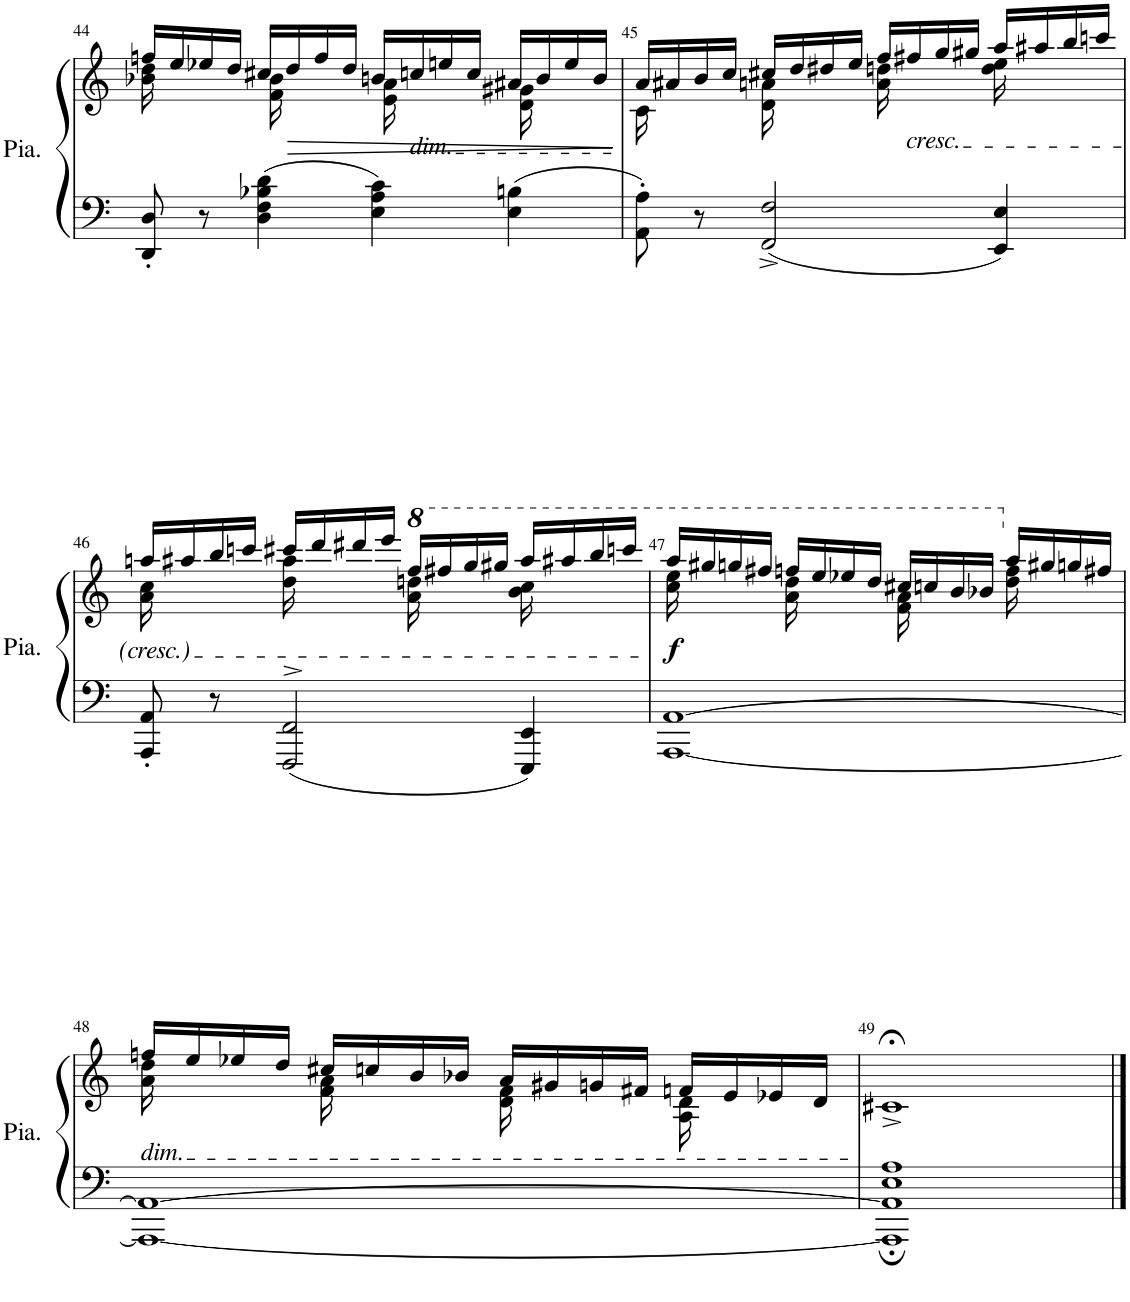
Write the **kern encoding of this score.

**kern	**kern	**dynam
*part1	*part1	*part1
*staff2	*staff1	*staff1/2
*I"Piano	*	*
*I'Pia.	*	*
!!LO:PB:g=z
*clefF4	*clefG2	*
*k[]	*k[]	*
*M4/4	*M4/4	*
*met(c)	*met(c)	*
=44	=44	=44
*	*^	*
8DD/' 8D/'	16ffn/LL	16b-X\ 16dd\	.
.	16ee/	8.ryy	.
8r	16ee-X/	.	.
.	16dd/JJ	.	.
4D\ 4F\ 4B-X\ 4d\	16cc#X/LL	16f\ 16b-\	.
!	!	!	!LO:HP:b
.	16dd/	8.ryy	>
.	16ff/	.	.
.	16dd/JJ	.	.
4E\ 4A\ 4c\	16bn/LL	16e\ 16a\	.
!	!LO:TX:b:i:t=dim.	!	!
.	16ccn/	8.ryy	.
.	16een/	.	.
.	16cc/JJ	.	.
4E\ 4Bn\	16a#X/LL	16d\ 16g#X\	.
.	16b/	8.ryy	.
.	16ee/	.	.
.	16b/JJ	.	.
*	*v	*v	*
.	.	]
=45	=45	=45
*	*^	*
8AA\' 8A\'	16a/LL	16c\	.
.	16a#X/	8.ryy	.
8r	16b/	.	.
.	16cc/JJ	.	.
2FF/^ 2F/^	16cc#X/LL	16d\ 16an\	.
.	16dd/	8.ryy	.
.	16dd#X/	.	.
.	16ee/JJ	.	.
.	16ff/LL	16a\ 16ddn\	.
!	!LO:TX:b:i:t=cresc.	!	!
.	16ff#X/	8.ryy	.
.	16gg/	.	.
.	16gg#X/JJ	.	.
4EE/ 4E/	16aa/LL	16dd\ 16ee\	.
.	16aa#X/	8.ryy	.
.	16bb/	.	.
.	16cccn/JJ	.	.
!!LO:LB:g=z	!!
=46	=46	=46	=46
8AAA/' 8AA/'	16aan/LL	16a\ 16cc\	.
.	16aa#X/	8.ryy	.
8r	16bb/	.	.
.	16cccn/JJ	.	.
2FFF/^> 2FF/^>	16ccc#X/LL	16dd\ 16aa#\	.
.	16ddd/	8.ryy	.
.	16ddd#X/	.	.
.	16eee/JJ	.	.
*	*8va	*	*
.	16fff/LL	16aa\ 16dddn\	.
.	16fff#X/	8.ryy	.
.	16ggg/	.	.
.	16ggg#X/JJ	.	.
4EEE/ 4EE/	16aaa#/LL	16bb\ 16ccc\	.
.	16aaa#X/	8.ryy	.
.	16bbb/	.	.
.	16ccccn/JJ	.	.
=47	=47	=47	=47
!	!	!	!LO:DY:b
[1AAA [1AA	16aaa/LL	16ccc\ 16eee\	f
.	16ggg#X/	8.ryy	.
.	16gggn/	.	.
.	16fff#X/JJ	.	.
.	16fffn/LL	16aa\ 16ddd\	.
.	16eee/	8.ryy	.
.	16eee-X/	.	.
.	16ddd/JJ	.	.
.	16ccc#X/LL	16ff\ 16aa\	.
.	16cccn/	8.ryy	.
.	16bb/	.	.
.	16bb-X/JJ	.	.
*	*X8va	*	*
.	16aa/LL	16dd\ 16ff\	.
.	16gg#X/	8.ryy	.
.	16ggn/	.	.
.	16ff#X/JJ	.	.
!!LO:LB:g=z	!!
=48	=48	=48	=48
!	!LO:TX:b:i:t=dim.	!	!
1AAA_ 1AA_	16ffn/LL	16a\ 16dd\	.
.	16ee/	8.ryy	.
.	16ee-X/	.	.
.	16dd/JJ	.	.
.	16cc#X/LL	16f\ 16a\	.
.	16ccn/	8.ryy	.
.	16b/	.	.
.	16b-X/JJ	.	.
.	16a/LL	16d\ 16f\	.
.	16g#X/	8.ryy	.
.	16gn/	.	.
.	16f#X/JJ	.	.
.	16fn/LL	16A\ 16d\	.
.	16e/	8.ryy	.
.	16e-X/	.	.
.	16d/JJ	.	.
*	*v	*v	*
=49	=49	=49
1AAA]; 1AA]; 1E; 1A;	1c#X;<^	.
==	==	==
*-	*-	*-
